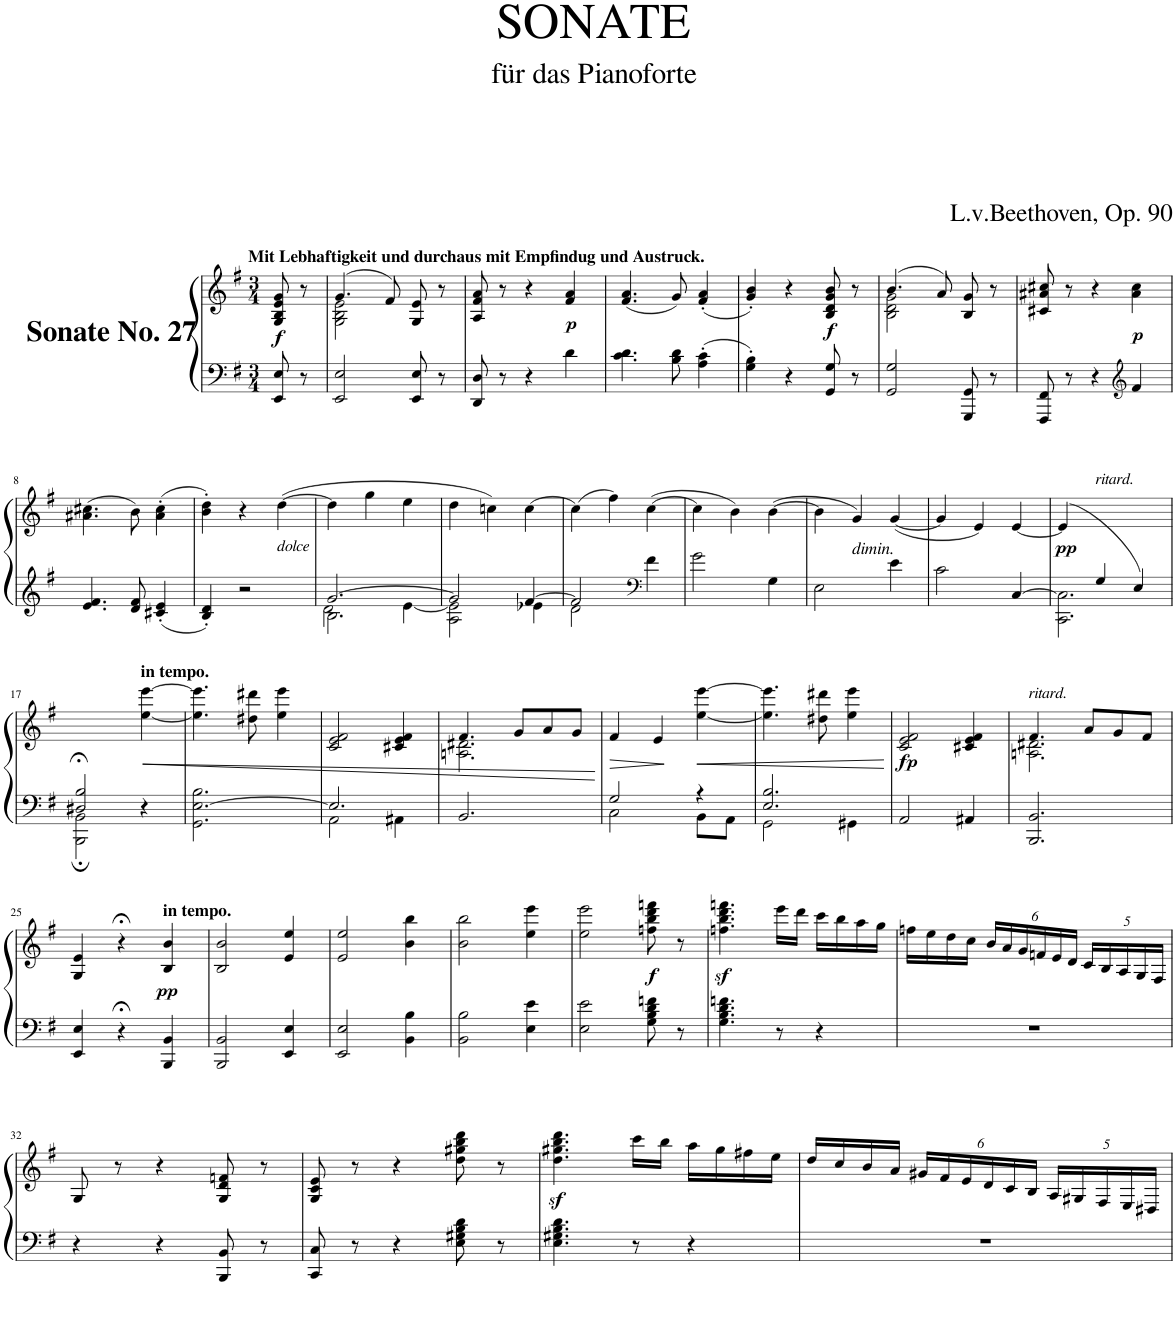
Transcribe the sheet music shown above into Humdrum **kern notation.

**kern	**kern	**dynam
*part1	*part1	*part1
*staff2	*staff1	*staff1/2
*I"Piano	*	*
*I'Pno.	*	*
*clefF4	*clefG2	*
*k[f#]	*k[f#]	*
*M3/4	*M3/4	*
=1	=1	=1
!	!LO:TX:a:B:t=Mit Lebhaftigkeit und durchaus mit Empfindug und Austruck.	!
!	!	!LO:DY:b
8EE/ 8E/	8G/ 8B/ 8e/ 8g/	f
8r	8r	.
=2	=2	=2
*	*^	*
2EE/ 2E/	(4.g/	2G\ 2B\ 2e\	.
.	8f#/)	.	.
8EE/ 8E/	8G/ 8e/	4ryy	.
8r	8r	.	.
*	*v	*v	*
=3	=3	=3
8DD/ 8D/	8A/ 8f#/ 8a/	.
8r	8r	.
4r	4r	.
!	!	!LO:DY:b
4d\	4f#/ 4a/	p
=4	=4	=4
4.c\ 4.d\	(4.f#/ 4.a/	.
8B\ 8d\	8g/)	.
4A\' 4c\'	(4f#/' 4a/'	.
=5	=5	=5
4G\' 4B\'	4g/' 4b/')	.
4r	4r	.
!	!	!LO:DY:b
8GG/ 8G/	8B/ 8d/ 8g/ 8b/	f
8r	8r	.
=6	=6	=6
*	*^	*
2GG/ 2G/	(4.b/	2B\ 2d\ 2g\	.
.	8a/)	.	.
8GGG/ 8GG/	8B/ 8g/	4ryy	.
8r	8r	.	.
*	*v	*v	*
=7	=7	=7
8FFF#/ 8FF#/	8c#X/ 8a#X/ 8cc#X/	.
8r	8r	.
4r	4r	.
*clefG2	*	*
!	!	!LO:DY:b
4f#/	4a#\ 4cc#\	p
!!LO:LB:g=z
=8	=8	=8
4.e/ 4.f#/	(4.a#X\ 4.cc#X\	.
8d/ 8f#/	8b\)	.
4c#X/' 4e/'	(4a#\' 4cc#\'	.
=9	=9	=9
4B/' 4d/'	4b\' 4dd\')	.
2r	4r	.
!	!LO:TX:b:i:t=dolce	!
.	([4dd\	.
=10	=10	=10
*^	*	*
*	*^	*	*
[2.g/	2.B\	2d\	4dd\]	.
.	.	.	4gg\	.
.	.	[4e\	4ee\	.
*	*v	*v	*	*
=11	=11	=11	=11
2g/]	2A\ 2e\]	4dd\	.
.	.	4ccn\)	.
[4f#/	4e-X\	[4cc\	.
=12	=12	=12	=12
2f#/]	2d\	(4cc\]	.
.	.	4ff#\)	.
*clefF4	*	*	*
4f#\	4ryy	([4cc\	.
*v	*v	*	*
=13	=13	=13
2g\	4cc\]	.
.	4b\)	.
4G\	([4b\	.
=14	=14	=14
2E\	4b\]	.
!	!LO:TX:b:i:t=dimin.	!
.	4g/)	.
4e\	([4g/	.
=15	=15	=15
2c\	4g/]	.
.	4e/)	.
[4C/	[4e/	.
=16	=16	=16
*^	*	*
!	!	!	!LO:DY:b
4ryy	2.CC\ 2.C\]	(>4e/]	pp
!	!	!LO:TX:a:i:t=ritard.	!
4G/	.	4ryy	.
4E/)	.	4ryy	.
!!LO:LB:g=z
=17	=17	=17	=17
2D#X/;< 2B/;<	2BBB\; 2BB\;	2ryy	.
!	!	!LO:TX:a:B:t=in tempo.	!
!	!	!	!LO:HP:b
4ryy	4r	[4ee\ [4eee\	<
*v	*v	*	*
=18	=18	=18
2.GG\ [2.E\ 2.B\	4.ee\] 4.eee\]	.
.	8dd#X\ 8ddd#X\	.
.	4ee\ 4eee\	.
=19	=19	=19
*^	*	*
2.E/]	2AA\	2c/ 2e/ 2f#/	.
.	4AA#X\	4c#X/ 4e/ 4f#/	.
*v	*v	*	*
=20	=20	=20
*	*^	*
2.BB/	4.f#/	2.An\ 2.d#X\	.
.	8g/L	.	.
.	8a/	.	.
.	8g/J	.	.
*	*v	*v	*
.	.	[
=21	=21	=21
*^	*	*
!	!	!	!LO:HP:b
2G/	2C\	4f#/	>
.	.	4e/	.
!	!	!	!LO:HP:n=1:b
4r	8BB\L	[4ee\ [4eee\	] <
.	8AA\J	.	.
=22	=22	=22	=22
2.E/ 2.B/	2GG\	4.ee\] 4.eee\]	.
.	.	8dd#X\ 8ddd#X\	.
.	4GG#X\	4ee\ 4eee\	.
*v	*v	*	*
.	.	[
=23	=23	=23
!	!	!LO:DY:b
2AA/	2c/ 2e/ 2f#/	fp
4AA#X/	4c#X/ 4e/ 4f#/	.
=24	=24	=24
*	*^	*
!	!LO:TX:a:i:t=ritard.	!	!
2.BBB/ 2.BB/	4.f#/	2.An\ 2.d#X\	.
.	8a/L	.	.
.	8g/	.	.
.	8f#/J	.	.
*	*v	*v	*
!!LO:LB:g=z
=25	=25	=25
4EE/ 4E/	4G/ 4e/	.
4r;<	4r;<	.
!	!LO:TX:a:B:t=in tempo.	!
!	!	!LO:DY:b
4BBB/ 4BB/	4B/ 4b/	pp
=26	=26	=26
2BBB/ 2BB/	2B/ 2b/	.
4EE/ 4E/	4e/ 4ee/	.
=27	=27	=27
2EE/ 2E/	2e/ 2ee/	.
4BB\ 4B\	4b\ 4bb\	.
=28	=28	=28
2BB\ 2B\	2b\ 2bb\	.
4E\ 4e\	4ee\ 4eee\	.
=29	=29	=29
2E\ 2e\	2ee\ 2eee\	.
!	!	!LO:DY:b
8G\ 8B\ 8d\ 8fn\	8ffn\ 8bb\ 8ddd\ 8fffn\	f
8r	8r	.
=30	=30	=30
4.G\ 4.B\ 4.d\ 4.fn\	4.ffn\z< 4.bb\z< 4.ddd\z< 4.fffn\z<	.
8r	16eee\LL	.
.	16ddd\JJ	.
4r	16ccc\LL	.
.	16bb\	.
.	16aa\	.
.	16gg\JJ	.
=31	=31	=31
2.r	16ffn\LL	.
.	16ee\	.
.	16dd\	.
.	16cc\JJ	.
*	*Xbrackettup	*
.	24b/LL	.
.	24a/	.
.	24g/	.
.	24fn/	.
.	24e/	.
.	24d/JJ	.
.	20c/LL	.
.	20B/	.
.	20A/	.
.	20G/	.
.	20F#/JJ	.
!!LO:LB:g=z
=32	=32	=32
4r	8G/	.
.	8r	.
4r	4r	.
8BBB/ 8BB/	8G/ 8d/ 8fn/	.
8r	8r	.
=33	=33	=33
8CC/ 8C/	8G/ 8c/ 8e/	.
8r	8r	.
4r	4r	.
8E\ 8G#X\ 8B\ 8d\	8dd\ 8gg#X\ 8bb\ 8ddd\	.
8r	8r	.
=34	=34	=34
4.E\ 4.G#X\ 4.B\ 4.d\	4.dd\z< 4.gg#X\z< 4.bb\z< 4.ddd\z<	.
8r	16ccc\LL	.
.	16bb\JJ	.
4r	16aa\LL	.
.	16gg#\	.
.	16ff#X\	.
.	16ee\JJ	.
=35	=35	=35
2.r	16dd/LL	.
.	16cc/	.
.	16b/	.
.	16a/JJ	.
.	24g#X/LL	.
.	24f#/	.
.	24e/	.
.	24d/	.
.	24c/	.
.	24B/JJ	.
.	20A/LL	.
.	20G#X/	.
.	20F#/	.
.	20E/	.
.	20D#X/JJ	.
=	=	=
*-	*-	*-
